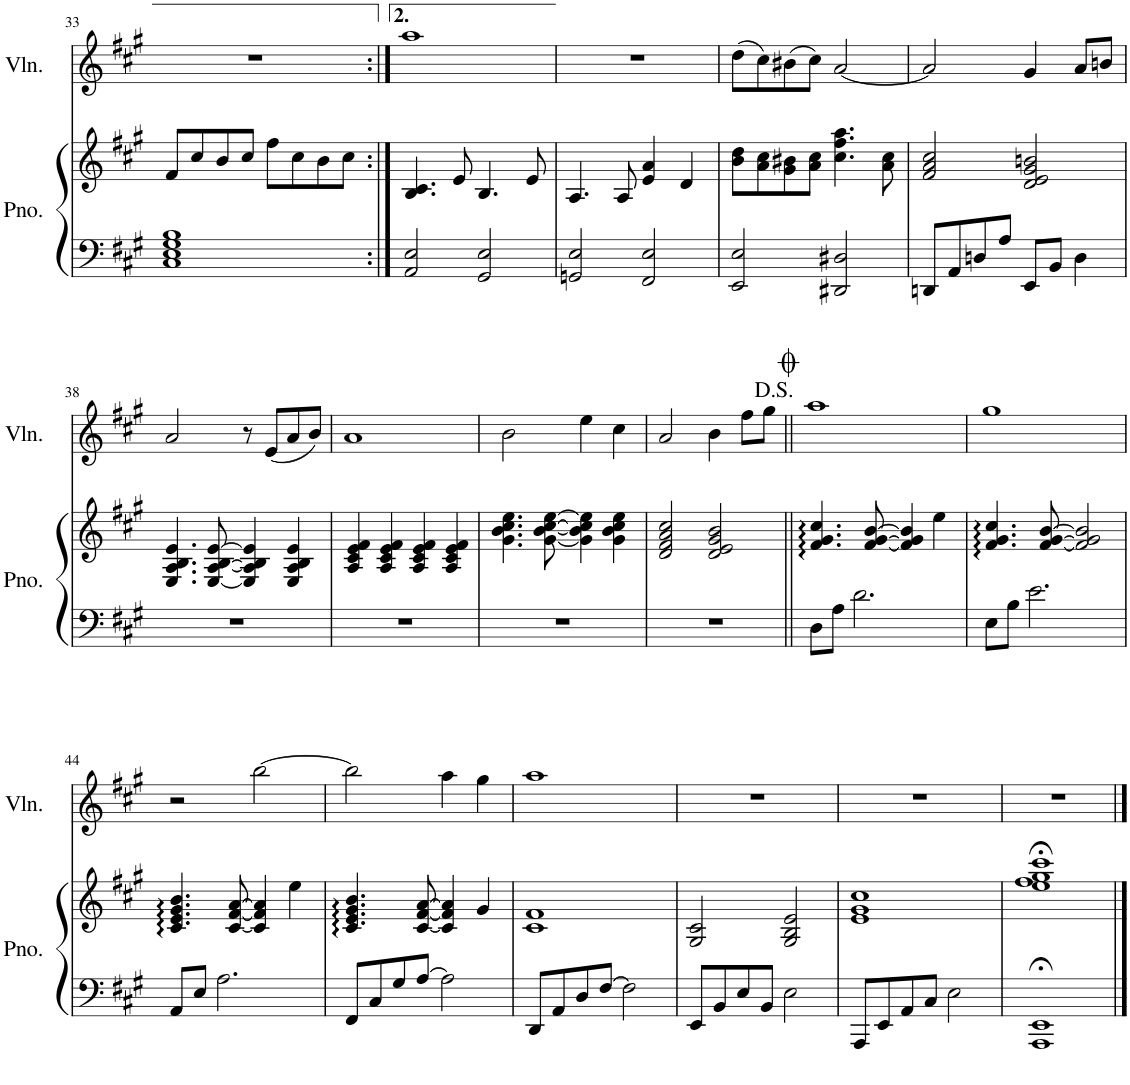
**kern	**kern	**kern
*part2	*part2	*part1
*staff3	*staff2	*staff1
*I"Piano	*	*I"Violin
*I'Pno.	*	*I'Vln.
!!LO:PB:g=z
*clefF4	*clefG2	*clefG2
*k[f#c#g#]	*k[f#c#g#]	*k[f#c#g#]
*M4/4	*M4/4	*M4/4
*met(c)	*met(c)	*met(c)
=33	=33	=33
1C# 1E 1G# 1B	8f#/L	1r
.	8cc#/	.
.	8b/	.
.	8cc#/J	.
.	8ff#\L	.
.	8cc#\	.
.	8b\	.
.	8cc#\J	.
=34:|!	=34:|!	=34:|!
2AA/ 2E/	4.B/ 4.c#/	1aa
.	8e/	.
2GG#/ 2E/	4.B/	.
.	8e/	.
=35	=35	=35
2GGn/ 2E/	4.A/	1r
.	8A/	.
2FF#/ 2E/	4e/ 4a/	.
.	4d/	.
=36	=36	=36
2EE/ 2E/	8b\ 8dd\L	(8dd\L
.	8a\ 8cc#\	8cc#\)
.	8g#\ 8b#X\	(8b#X\
.	8a\ 8cc#\J	8cc#\J)
2DD#X/ 2D#X/	4.cc#\ 4.ff#\ 4.aa\	[2a/
.	8a\ 8cc#\	.
=37	=37	=37
8DDn/L	2f#/ 2a/ 2cc#/	2a/]
8AA/	.	.
8Dn/	.	.
8A/J	.	.
8EE/L	2d/ 2e/ 2g#/ 2bn/	4g#/
8BB/J	.	.
4D\	.	8a/L
.	.	8bn/J
!!LO:LB:g=z
=38	=38	=38
1r	4.E/ 4.A/ 4.B/ 4.e/	2a/
.	[8E/ [8A/ [8B/ [8e/	.
.	4E/] 4A/] 4B/] 4e/]	8r
.	.	(8e/L
.	4E/ 4A/ 4B/ 4e/	8a/
.	.	8b/J)
=39	=39	=39
1r	4A/ 4c#/ 4e/ 4f#/	1a
.	4A/ 4c#/ 4e/ 4f#/	.
.	4A/ 4c#/ 4e/ 4f#/	.
.	4A/ 4c#/ 4e/ 4f#/	.
=40	=40	=40
1r	4.g#\ 4.b\ 4.cc#\ 4.ee\	2b\
.	[8g#\ [8b\ [8cc#\ [8ee\	.
.	4g#\] 4b\] 4cc#\] 4ee\]	4ee\
.	4g#\ 4b\ 4cc#\ 4ee\	4cc#\
=41	=41	=41
1r	2d/ 2f#/ 2a/ 2cc#/	2a/
.	2d/ 2e/ 2g#/ 2b/	4b\
.	.	8ff#\L
.	.	8gg#\J
=42||	=42||	=42||
8D\L	4.f#/ 4.g#/ 4.cc#/	1aa
8A\J	.	.
2.d\	.	.
.	[8f#/ [8g#/ [8b/	.
.	4f#/] 4g#/] 4b/]	.
.	4ee\	.
=43	=43	=43
8E\L	4.f#/ 4.g#/ 4.cc#/	1gg#
8B\J	.	.
2.e\	.	.
.	[8f#/ [8g#/ [8b/	.
.	2f#/] 2g#/] 2b/]	.
!!LO:LB:g=z
=44	=44	=44
8AA/L	4.c#/ 4.e/ 4.g#/ 4.b/	2r
8E/J	.	.
2.A\	.	.
.	[8c#/ [8f#/ [8a/	.
.	4c#/] 4f#/] 4a/]	[2bb\
.	4ee\	.
=45	=45	=45
8FF#/L	4.c#/ 4.e/ 4.g#/ 4.b/	2bb\]
8C#/	.	.
8G#/	.	.
[8A/J	[8c#/ [8f#/ [8a/	.
2A\]	4c#/] 4f#/] 4a/]	4aa\
.	4g#/	4gg#\
=46	=46	=46
8DD/L	1c# 1f#	1aa
8AA/	.	.
8D/	.	.
[8F#/J	.	.
2F#\]	.	.
=47	=47	=47
8EE/L	2G#/ 2c#/	1r
8BB/	.	.
8E/	.	.
8BB/J	.	.
2E\	2G#/ 2B/ 2e/	.
=48	=48	=48
8AAA/L	1e 1g# 1cc#	1r
8EE/	.	.
8AA/	.	.
8C#/J	.	.
2E\	.	.
=49	=49	=49
1AAA;< 1EE;<	1ee;< 1ff#;< 1gg#;< 1ccc#;<	1r
==	==	==
*-	*-	*-
